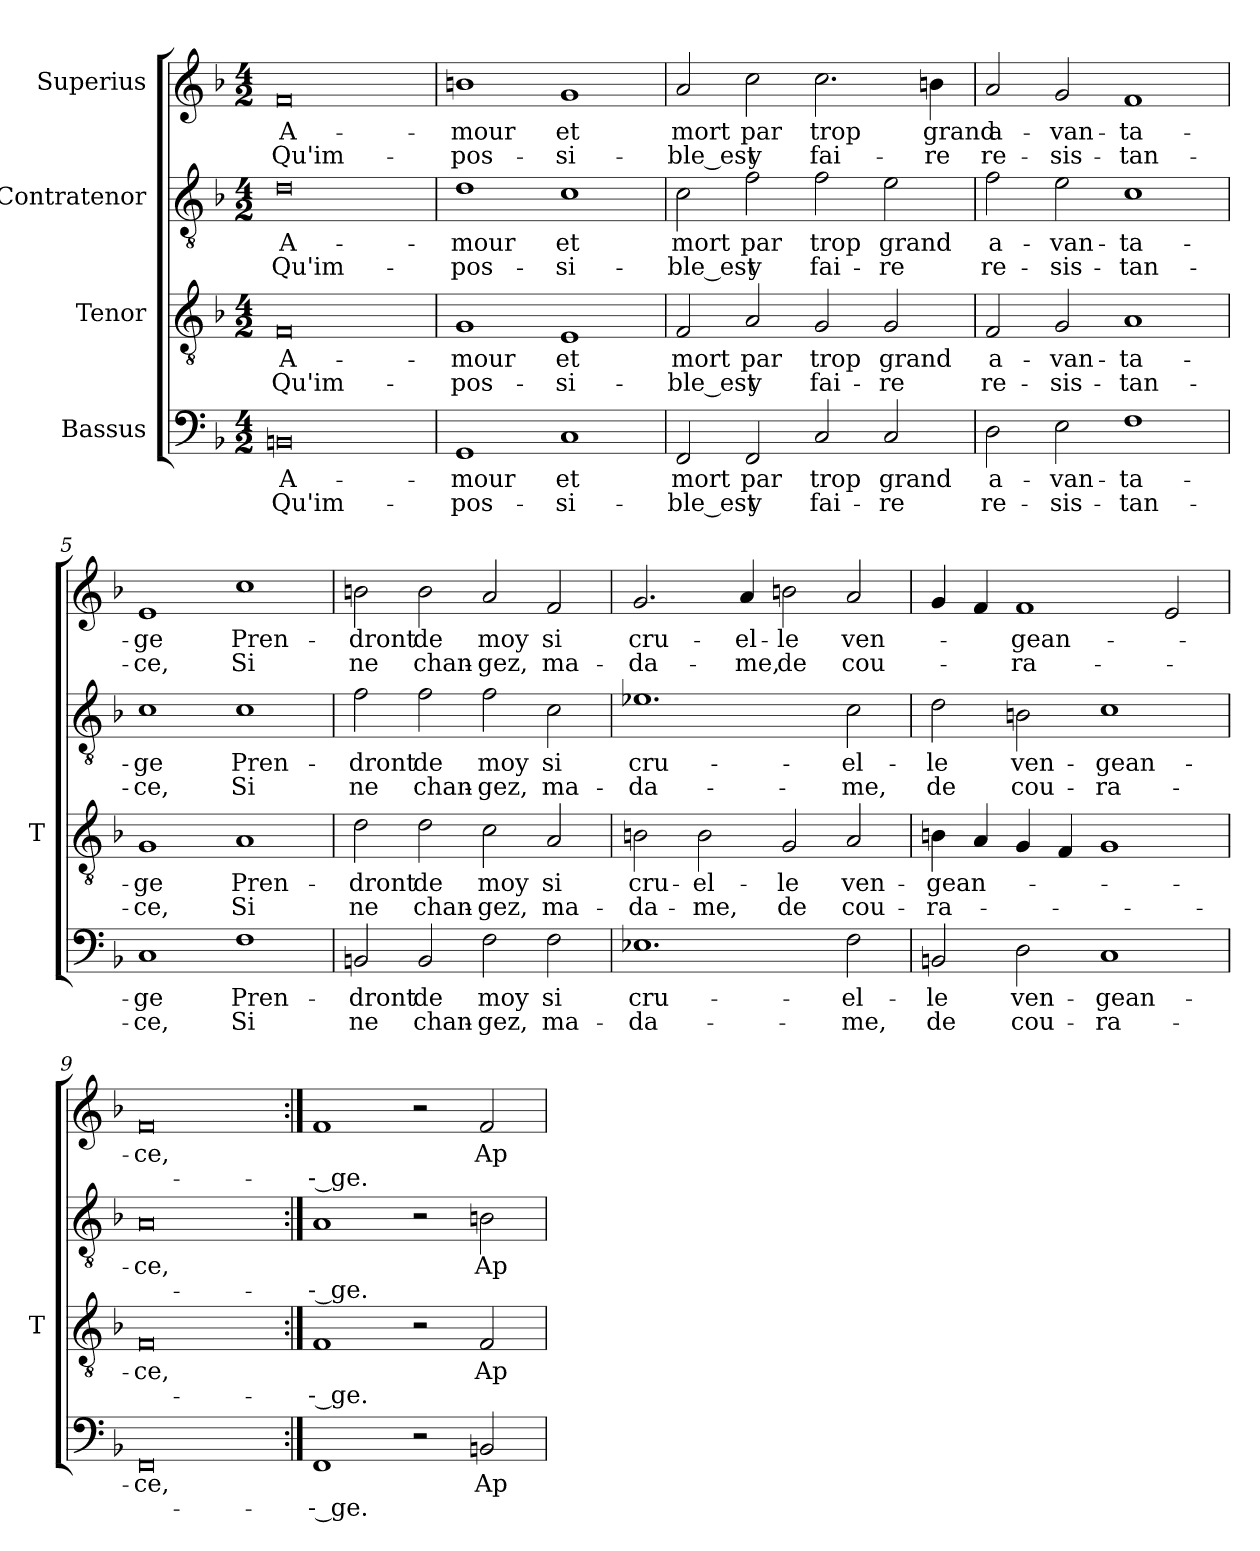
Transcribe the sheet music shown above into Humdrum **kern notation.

**kern	**text	**text	**kern	**text	**text	**kern	**text	**text	**kern	**text	**text
*part4	*part4	*part4	*part3	*part3	*part3	*part2	*part2	*part2	*part1	*part1	*part1
*staff4	*staff4	*staff4	*staff3	*staff3	*staff3	*staff2	*staff2	*staff2	*staff1	*staff1	*staff1
*I"Bassus	*	*	*I"Tenor	*	*	*I"Contratenor	*	*	*I"Superius	*	*
*	*	*	*I'T	*	*	*	*	*	*	*	*
*clefF4	*	*	*clefGv2	*	*	*clefGv2	*	*	*clefG2	*	*
*k[b-]	*	*	*k[b-]	*	*	*k[b-]	*	*	*k[b-]	*	*
*M4/2	*	*	*M4/2	*	*	*M4/2	*	*	*M4/2	*	*
=1	=1	=1	=1	=1	=1	=1	=1	=1	=1	=1	=1
0BB	A-	Qu'im-	0F	A-	Qu'im-	0d	A-	Qu'im-	0f	A-	Qu'im-
=2	=2	=2	=2	=2	=2	=2	=2	=2	=2	=2	=2
1GG	-mour	pos-	1G	-mour	pos-	1d	-mour	pos-	1bn	-mour	pos-
1C	-et	si-	1E	-et	si-	1c	-et	si-	1g	-et	si-
=3	=3	=3	=3	=3	=3	=3	=3	=3	=3	=3	=3
2FF	-mort	-ble_est	2F	-mort	-ble_est	2c	-mort	-ble_est	2a	-mort	-ble_est
2FF	-par	-y	2A	-par	-y	2f	-par	-y	2cc	-par	-y
2C	-trop	fai-	2G	-trop	fai-	2f	-trop	fai-	2.cc	-trop	fai-
2C	-grand	-re	2G	-grand	-re	2e	-grand	-re	.	.	.
.	.	.	.	.	.	.	.	.	4bn	-grand	-re
=4	=4	=4	=4	=4	=4	=4	=4	=4	=4	=4	=4
2D	a-	re-	2F	a-	re-	2f	a-	re-	2a	a-	re-
2E	van-	sis-	2G	van-	sis-	2e	van-	sis-	2g	van-	sis-
1F	ta-	tan-	1A	ta-	tan-	1c	ta-	tan-	1f	ta-	tan-
=5	=5	=5	=5	=5	=5	=5	=5	=5	=5	=5	=5
1C	-ge	-ce,	1G	-ge	-ce,	1c	-ge	-ce,	1e	-ge	-ce,
1F	Pren-	-Si	1A	Pren-	-Si	1c	Pren-	-Si	1cc	Pren-	-Si
=6	=6	=6	=6	=6	=6	=6	=6	=6	=6	=6	=6
2BB	-dront	-ne	2d	-dront	-ne	2f	-dront	-ne	2bn	-dront	-ne
2BB	-de	chan-	2d	-de	chan-	2f	-de	chan-	2b	-de	chan-
2F	-moy	-gez,	2c	-moy	-gez,	2f	-moy	-gez,	2a	-moy	-gez,
2F	-si	ma-	2A	-si	ma-	2c	-si	ma-	2f	-si	ma-
=7	=7	=7	=7	=7	=7	=7	=7	=7	=7	=7	=7
1.E-X	cru-	da-	2Bn	cru-	da-	1.e-X	cru-	da-	2.g	cru-	da-
.	.	.	2B	el-	-me,	.	.	.	.	.	.
.	.	.	.	.	.	.	.	.	4a	el-	-me,
.	.	.	2G	-le	-de	.	.	.	2bn	-le	-de
2F	el-	-me,	2A	ven-	cou-	2c	el-	-me,	2a	ven-	cou-
=8	=8	=8	=8	=8	=8	=8	=8	=8	=8	=8	=8
2BB	-le	-de	4Bn	gean-	ra-	2d	-le	-de	4g	.	.
.	.	.	4A	.	.	.	.	.	4f	.	.
2D	ven-	cou-	4G	.	.	2B	ven-	cou-	1f	gean-	ra-
.	.	.	4F	.	.	.	.	.	.	.	.
1C	gean-	ra-	1G	.	.	1c	gean-	ra-	.	.	.
.	.	.	.	.	.	.	.	.	2e	.	.
=9	=9	=9	=9	=9	=9	=9	=9	=9	=9	=9	=9
0FF	-ce,	.	0F	-ce,	.	0A	-ce,	.	0f	-ce,	.
=10:|!	=10:|!	=10:|!	=10:|!	=10:|!	=10:|!	=10:|!	=10:|!	=10:|!	=10:|!	=10:|!	=10:|!
1FF	.	-- ge.	1F	.	-- ge.	1A	.	-- ge.	1f	.	-- ge.
2r	.	.	2r	.	.	2r	.	.	2r	.	.
2BB	Ap-	.	2F	Ap-	.	2B	Ap-	.	2f	Ap-	.
=	=	=	=	=	=	=	=	=	=	=	=
*-	*-	*-	*-	*-	*-	*-	*-	*-	*-	*-	*-
